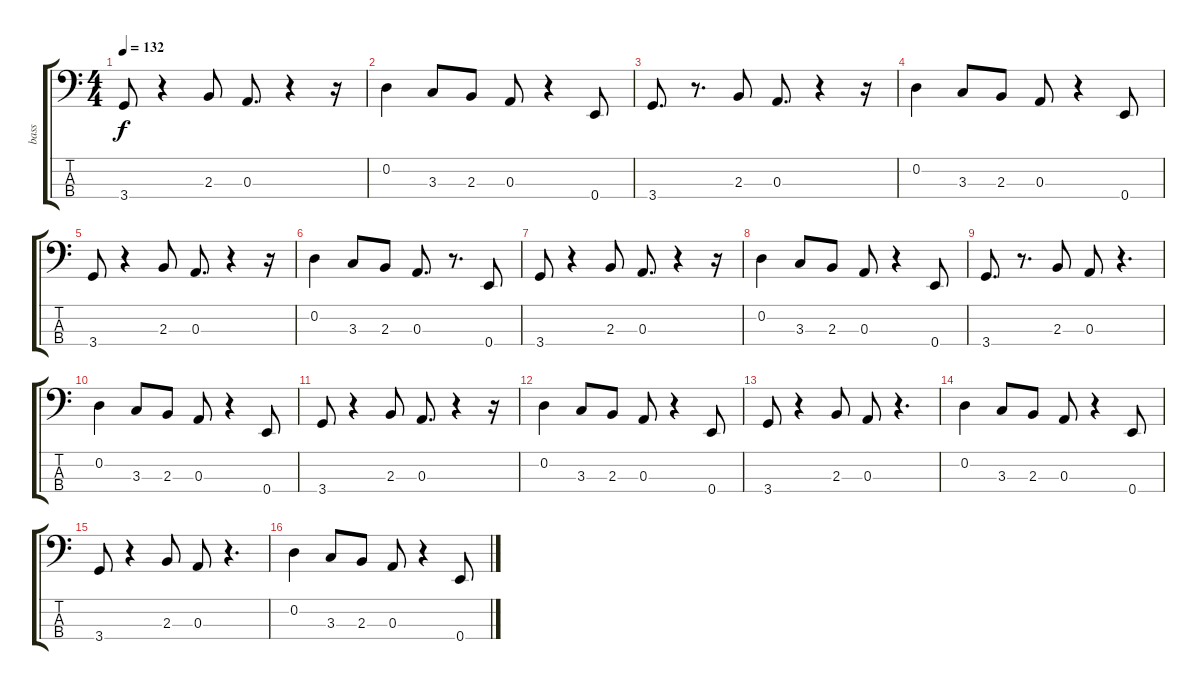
\track ("bass" "bass") {instrument electricbassfinger}
\staff {score tabs}
\tuning (G2 D2 A1 E1) {hide}
\ts (4 4)
\tempo 132
\clef f4
\ks c
3.4.8{dy f} r.4 2.3.8 0.3.8{d} r.4 r.16 |
0.2.4 3.3.8 2.3.8 0.3.8 r.4 0.4.8 |
3.4.8{d} r.8{d} 2.3.8 0.3.8{d} r.4 r.16 |
0.2.4 3.3.8 2.3.8 0.3.8 r.4 0.4.8 |
3.4.8 r.4 2.3.8 0.3.8{d} r.4 r.16 |
0.2.4 3.3.8 2.3.8 0.3.8{d} r.8{d} 0.4.8 |
3.4.8 r.4 2.3.8 0.3.8{d} r.4 r.16 |
0.2.4 3.3.8 2.3.8 0.3.8 r.4 0.4.8 |
3.4.8{d} r.8{d} 2.3.8 0.3.8 r.4{d} |
0.2.4 3.3.8 2.3.8 0.3.8 r.4 0.4.8 |
3.4.8 r.4 2.3.8 0.3.8{d} r.4 r.16 |
0.2.4 3.3.8 2.3.8 0.3.8 r.4 0.4.8 |
3.4.8 r.4 2.3.8 0.3.8 r.4{d} |
0.2.4 3.3.8 2.3.8 0.3.8 r.4 0.4.8 |
3.4.8 r.4 2.3.8 0.3.8 r.4{d} |
0.2.4 3.3.8 2.3.8 0.3.8 r.4 0.4.8
